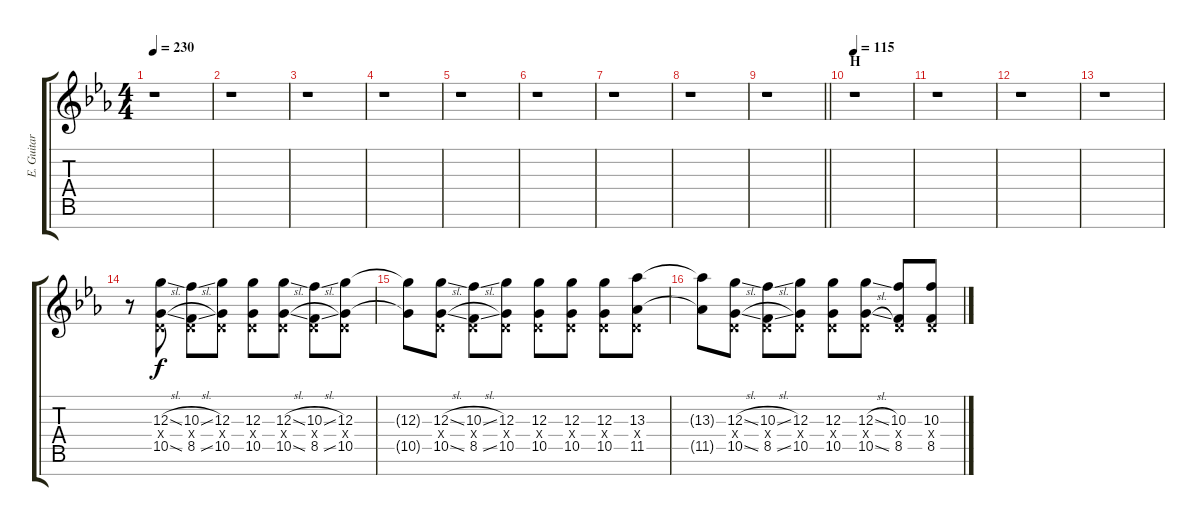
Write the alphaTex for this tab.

\track ("E. Guitar III" "E. Guitar ") {instrument overdrivenguitar}
\staff {score tabs}
\tuning (E4 B3 G3 D3 A2 E2 B1) {hide}
\ts (4 4)
\tempo 230
\clef g2
\ks eb
r.1{dy f} |
r.1 |
r.1 |
r.1 |
r.1 |
r.1 |
r.1 |
r.1 |
\barLineRight lightlight
r.1 |
\section ("" "H")
\tempo 115
r.1 |
r.1 |
r.1 |
r.1 |
r.8 (12.3{sl} 0.4{x} 10.5{sl}).8 (10.3{sl} 0.4{x} 8.5{sl}).8 (12.3 0.4{x} 10.5).8 (12.3 0.4{x} 10.5).8 (12.3{sl} 0.4{x} 10.5{sl}).8 (10.3{sl} 0.4{x} 8.5{sl}).8 (12.3 0.4{x} 10.5).8 |
(12.3{t} 10.5{t}).8 (12.3{sl} 0.4{x} 10.5{sl}).8 (10.3{sl} 0.4{x} 8.5{sl}).8 (12.3 0.4{x} 10.5).8 (12.3 0.4{x} 10.5).8 (12.3 0.4{x} 10.5).8 (12.3 0.4{x} 10.5).8 (13.3 0.4{x} 11.5).8 |
(13.3{t} 11.5{t}).8 (12.3{sl} 0.4{x} 10.5{sl}).8 (10.3{sl} 0.4{x} 8.5{sl}).8 (12.3 0.4{x} 10.5).8 (12.3 0.4{x} 10.5).8 (12.3{sl} 0.4{x} 10.5{sl}).8 (10.3 0.4{x} 8.5).8 (10.3 0.4{x} 8.5).8
